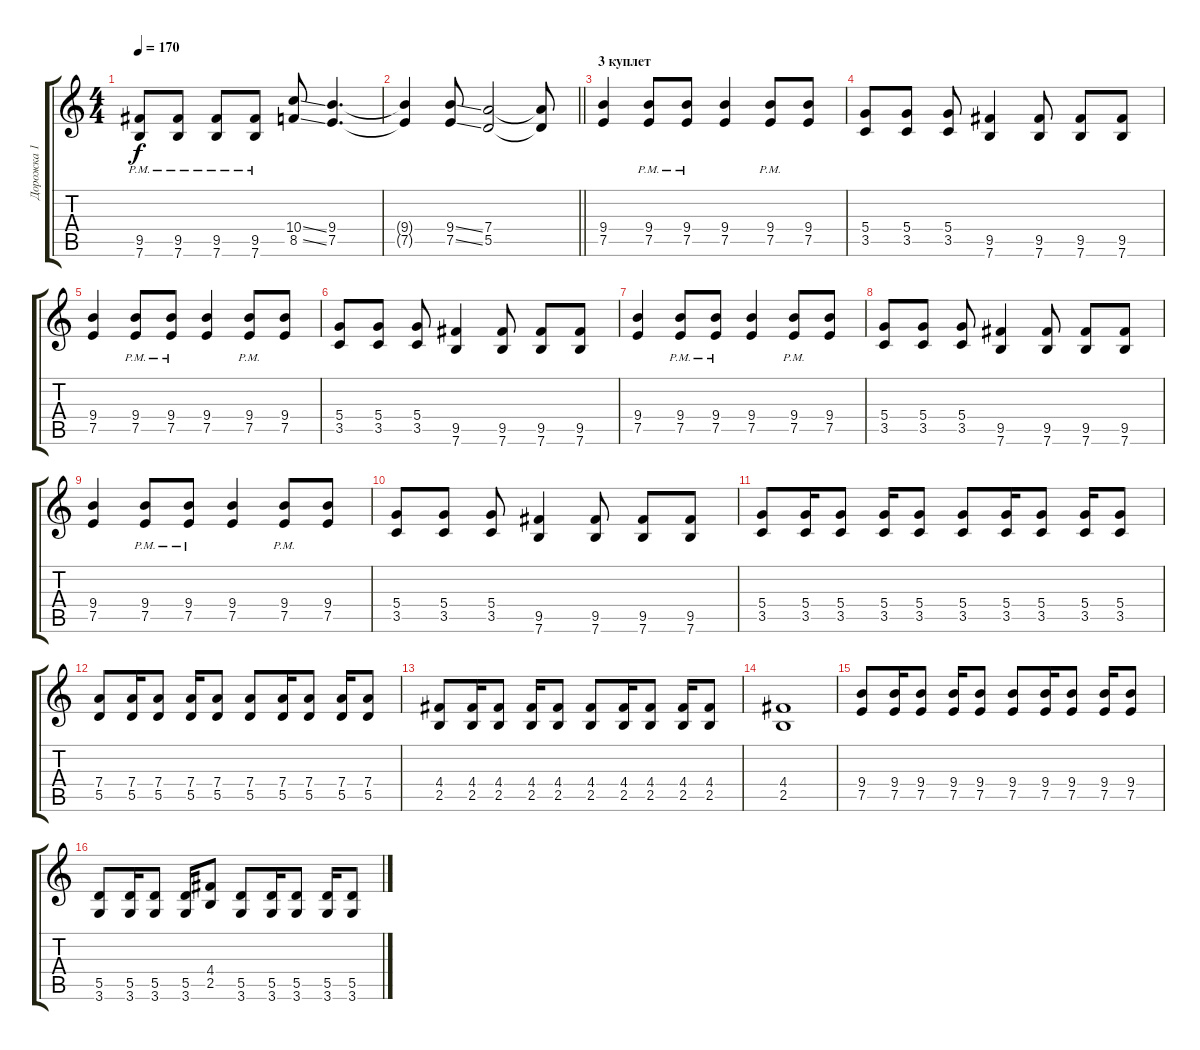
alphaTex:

\track ("Дорожка 1" "Дорожка 1") {instrument distortionguitar}
\staff {score tabs}
\tuning (E4 B3 G3 D3 A2 E2) {hide}
\ts (4 4)
\tempo 170
\clef g2
\ks c
(9.5{pm} 7.6{pm}).8{dy f} (9.5{pm} 7.6{pm}).8 (9.5{pm} 7.6{pm}).8 (9.5{pm} 7.6{pm}).8 (10.4{ss} 8.5{ss}).8 (9.4 7.5).4{d} |
\barLineRight lightlight
(9.4{t} 7.5{t}).4 (9.4{ss} 7.5{ss}).8 (7.4 5.5).2 (7.4{t} 5.5{t}).8 |
\section ("" "3 куплет")
(9.4 7.5).4 (9.4{pm} 7.5{pm}).8 (9.4{pm} 7.5{pm}).8 (9.4 7.5).4 (9.4{pm} 7.5{pm}).8 (9.4 7.5).8 |
(5.4 3.5).8 (5.4 3.5).8 (5.4 3.5).8 (9.5 7.6).4 (9.5 7.6).8 (9.5 7.6).8 (9.5 7.6).8 |
(9.4 7.5).4 (9.4{pm} 7.5{pm}).8 (9.4{pm} 7.5{pm}).8 (9.4 7.5).4 (9.4{pm} 7.5{pm}).8 (9.4 7.5).8 |
(5.4 3.5).8 (5.4 3.5).8 (5.4 3.5).8 (9.5 7.6).4 (9.5 7.6).8 (9.5 7.6).8 (9.5 7.6).8 |
(9.4 7.5).4 (9.4{pm} 7.5{pm}).8 (9.4{pm} 7.5{pm}).8 (9.4 7.5).4 (9.4{pm} 7.5{pm}).8 (9.4 7.5).8 |
(5.4 3.5).8 (5.4 3.5).8 (5.4 3.5).8 (9.5 7.6).4 (9.5 7.6).8 (9.5 7.6).8 (9.5 7.6).8 |
(9.4 7.5).4 (9.4{pm} 7.5{pm}).8 (9.4{pm} 7.5{pm}).8 (9.4 7.5).4 (9.4{pm} 7.5{pm}).8 (9.4 7.5).8 |
(5.4 3.5).8 (5.4 3.5).8 (5.4 3.5).8 (9.5 7.6).4 (9.5 7.6).8 (9.5 7.6).8 (9.5 7.6).8 |
(5.4 3.5).8 (5.4 3.5).16 (5.4 3.5).8 (5.4 3.5).16 (5.4 3.5).8 (5.4 3.5).8 (5.4 3.5).16 (5.4 3.5).8 (5.4 3.5).16 (5.4 3.5).8 |
(7.4 5.5).8 (7.4 5.5).16 (7.4 5.5).8 (7.4 5.5).16 (7.4 5.5).8 (7.4 5.5).8 (7.4 5.5).16 (7.4 5.5).8 (7.4 5.5).16 (7.4 5.5).8 |
(4.4 2.5).8 (4.4 2.5).16 (4.4 2.5).8 (4.4 2.5).16 (4.4 2.5).8 (4.4 2.5).8 (4.4 2.5).16 (4.4 2.5).8 (4.4 2.5).16 (4.4 2.5).8 |
(4.4 2.5).1 |
(9.4 7.5).8 (9.4 7.5).16 (9.4 7.5).8 (9.4 7.5).16 (9.4 7.5).8 (9.4 7.5).8 (9.4 7.5).16 (9.4 7.5).8 (9.4 7.5).16 (9.4 7.5).8 |
(5.5 3.6).8 (5.5 3.6).16 (5.5 3.6).8 (5.5 3.6).16 (4.4 2.5).8 (5.5 3.6).8 (5.5 3.6).16 (5.5 3.6).8 (5.5 3.6).16 (5.5 3.6).8
